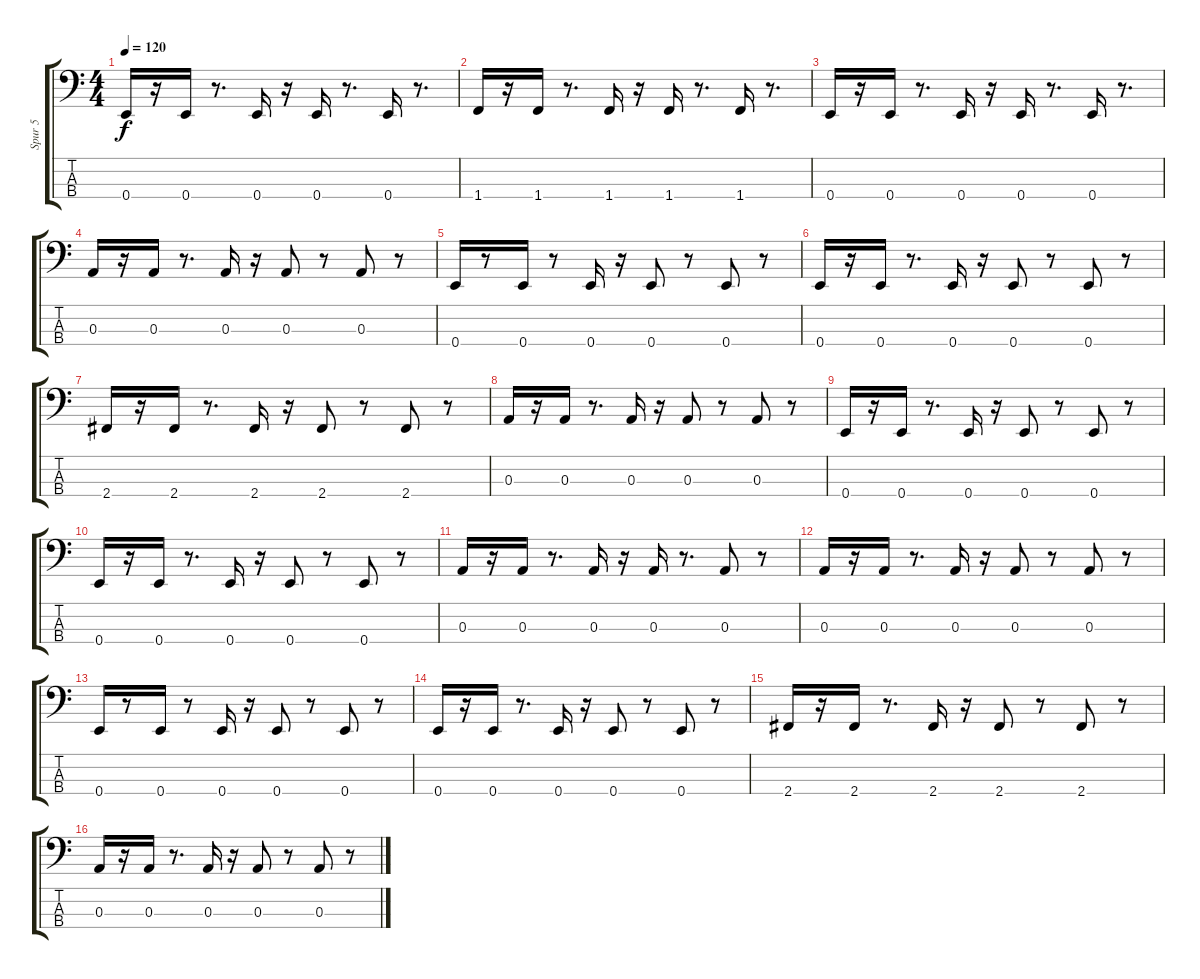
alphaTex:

\track ("Spur 5" "Spur 5") {instrument fretlessbass}
\staff {score tabs}
\tuning (G2 D2 A1 E1) {hide}
\ts (4 4)
\tempo 120
\clef f4
\ks c
0.4.16{dy f} r.16 0.4.16 r.8{d} 0.4.16 r.16 0.4.16 r.8{d} 0.4.16 r.8{d} |
1.4.16 r.16 1.4.16 r.8{d} 1.4.16 r.16 1.4.16 r.8{d} 1.4.16 r.8{d} |
0.4.16 r.16 0.4.16 r.8{d} 0.4.16 r.16 0.4.16 r.8{d} 0.4.16 r.8{d} |
0.3.16 r.16 0.3.16 r.8{d} 0.3.16 r.16 0.3.8 r.8 0.3.8 r.8 |
0.4.16 r.8 0.4.16 r.8 0.4.16 r.16 0.4.8 r.8 0.4.8 r.8 |
0.4.16 r.16 0.4.16 r.8{d} 0.4.16 r.16 0.4.8 r.8 0.4.8 r.8 |
2.4.16 r.16 2.4.16 r.8{d} 2.4.16 r.16 2.4.8 r.8 2.4.8 r.8 |
0.3.16 r.16 0.3.16 r.8{d} 0.3.16 r.16 0.3.8 r.8 0.3.8 r.8 |
0.4.16 r.16 0.4.16 r.8{d} 0.4.16 r.16 0.4.8 r.8 0.4.8 r.8 |
0.4.16 r.16 0.4.16 r.8{d} 0.4.16 r.16 0.4.8 r.8 0.4.8 r.8 |
0.3.16 r.16 0.3.16 r.8{d} 0.3.16 r.16 0.3.16 r.8{d} 0.3.8 r.8 |
0.3.16 r.16 0.3.16 r.8{d} 0.3.16 r.16 0.3.8 r.8 0.3.8 r.8 |
0.4.16 r.8 0.4.16 r.8 0.4.16 r.16 0.4.8 r.8 0.4.8 r.8 |
0.4.16 r.16 0.4.16 r.8{d} 0.4.16 r.16 0.4.8 r.8 0.4.8 r.8 |
2.4.16 r.16 2.4.16 r.8{d} 2.4.16 r.16 2.4.8 r.8 2.4.8 r.8 |
0.3.16 r.16 0.3.16 r.8{d} 0.3.16 r.16 0.3.8 r.8 0.3.8 r.8
